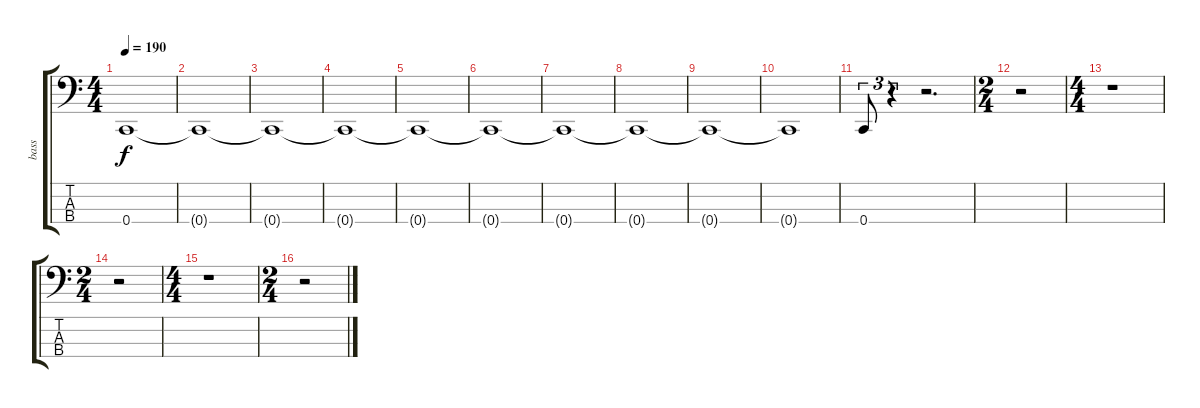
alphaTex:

\track ("bass" "bass") {instrument electricbasspick}
\staff {score tabs}
\tuning (F2 C2 G1 C1) {hide}
\ts (4 4)
\tempo 190
\clef f4
\ks c
0.4.1{dy f} |
0.4{t}.1 |
0.4{t}.1 |
0.4{t}.1 |
0.4{t}.1 |
0.4{t}.1 |
0.4{t}.1 |
0.4{t}.1 |
0.4{t}.1 |
0.4{t}.1 |
0.4.8{tu (3 2)} r.4{tu (3 2)} r.2{d} |
\ts (2 4)
r.2 |
\ts (4 4)
r.1 |
\ts (2 4)
r.2 |
\ts (4 4)
r.1 |
\ts (2 4)
r.2
